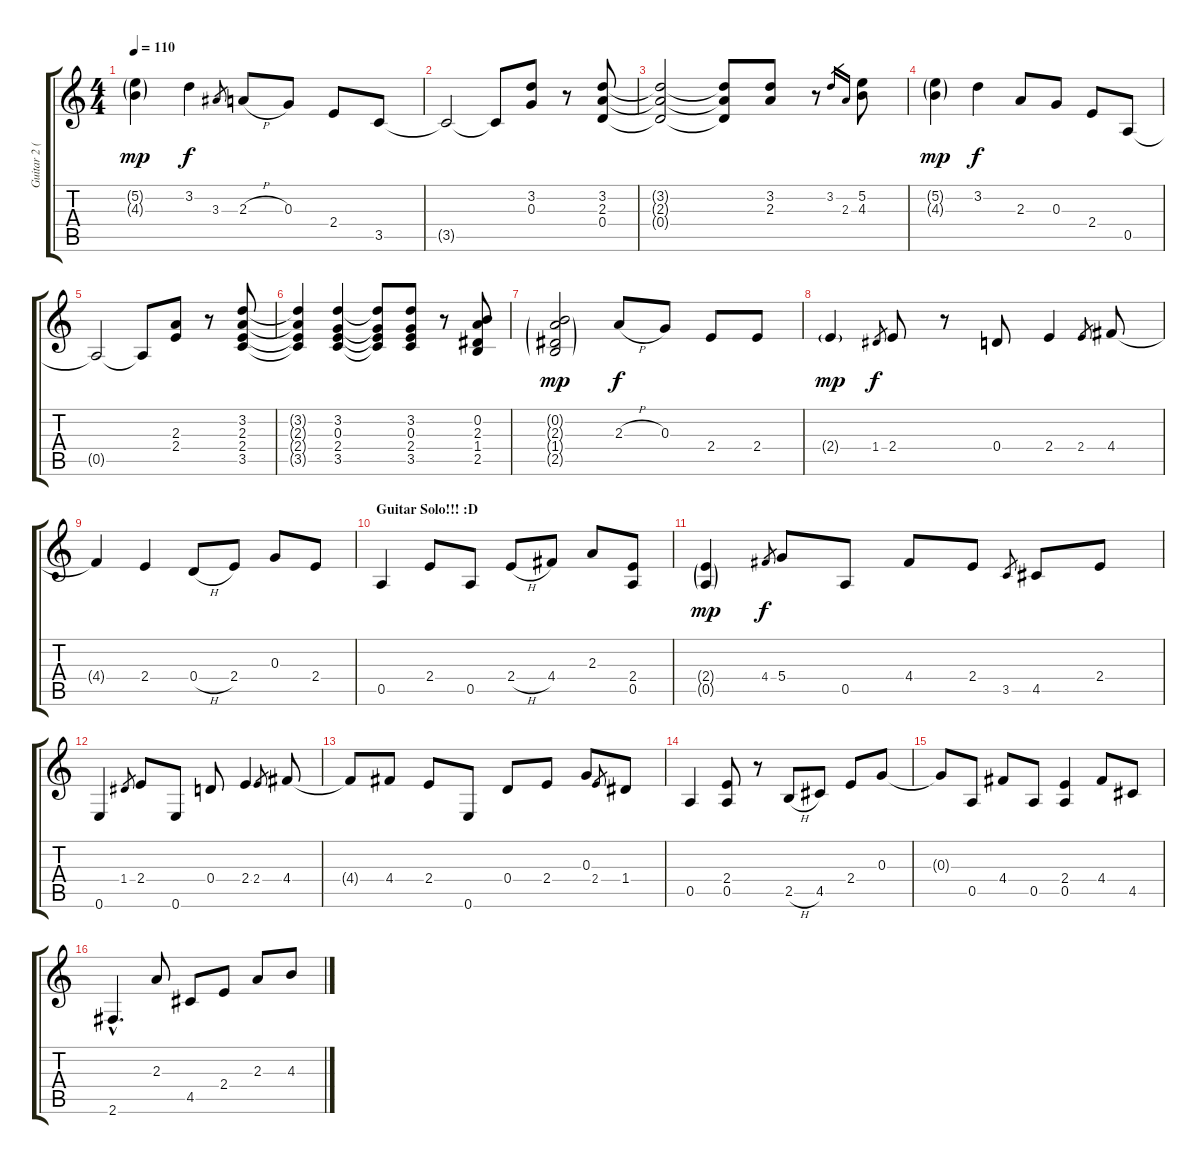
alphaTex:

\track ("Guitar 2 (Rythm Lead)" "Guitar 2 (") {instrument electricguitarclean}
\staff {score tabs}
\tuning (E4 B3 G3 D3 A2 E2) {hide}
\ts (4 4)
\tempo 110
\clef g2
\ks c
(5.2{g} 4.3{g}).4{dy mp} 3.2.4{dy f} 3.3.8{gr} 2.3{h}.8 0.3.8 2.4.8 3.5.8 |
3.5{t}.2 3.5{t}.8 (3.2 0.3).8 r.8 (3.2 2.3 0.4).8 |
(3.2{t} 2.3{t} 0.4{t}).2 (3.2{t} 2.3{t} 0.4{t}).8 (3.2 2.3).8 r.8 3.2.16{gr} 2.3.16{gr} (5.2 4.3).8 |
(5.2{g} 4.3{g}).4{dy mp} 3.2.4{dy f} 2.3.8 0.3.8 2.4.8 0.5.8 |
0.5{t}.2 0.5{t}.8 (2.3 2.4).8 r.8 (3.2 2.3 2.4 3.5).8 |
(3.2{t} 2.3{t} 2.4{t} 3.5{t}).4 (3.2 0.3 2.4 3.5).4 (3.2{t} 0.3{t} 2.4{t} 3.5{t}).8 (3.2 0.3 2.4 3.5).8 r.8 (0.2 2.3 1.4 2.5).8 |
(0.2{g} 2.3{g} 1.4{g} 2.5{g}).2{dy mp} 2.3{h}.8{dy f} 0.3.8 2.4.8 2.4.8 |
2.4{g}.4{dy mp} 1.4.8{gr dy f} 2.4.8 r.8 0.4.8 2.4.4 2.4.8{gr} 4.4.8 |
4.4{t}.4 2.4.4 0.4{h}.8 2.4.8 0.3.8 2.4.8 |
\section ("" "Guitar Solo!!! :D")
0.5.4 2.4.8 0.5.8 2.4{h}.8 4.4.8 2.3.8 (2.4 0.5).8 |
(2.4{g} 0.5{g}).4{dy mp} 4.4.8{gr dy f} 5.4.8 0.5.8 4.4.8 2.4.8 3.5.8{gr} 4.5.8 2.4.8 |
0.6.4 1.4.8{gr} 2.4.8 0.6.8 0.4.8 2.4.4 2.4.8{gr} 4.4.8 |
4.4{t}.8 4.4.8 2.4.8 0.6.8 0.4.8 2.4.8 0.3.8 2.4.8{gr} 1.4.8 |
0.5.4 (2.4 0.5).8 r.8 2.5{h}.8 4.5.8 2.4.8 0.3.8 |
0.3{t}.8 0.5.8 4.4.8 0.5.8 (2.4 0.5).4 4.4.8 4.5.8 |
2.6{hac}.4{d} 2.3.8 4.5.8 2.4.8 2.3.8 4.3.8
